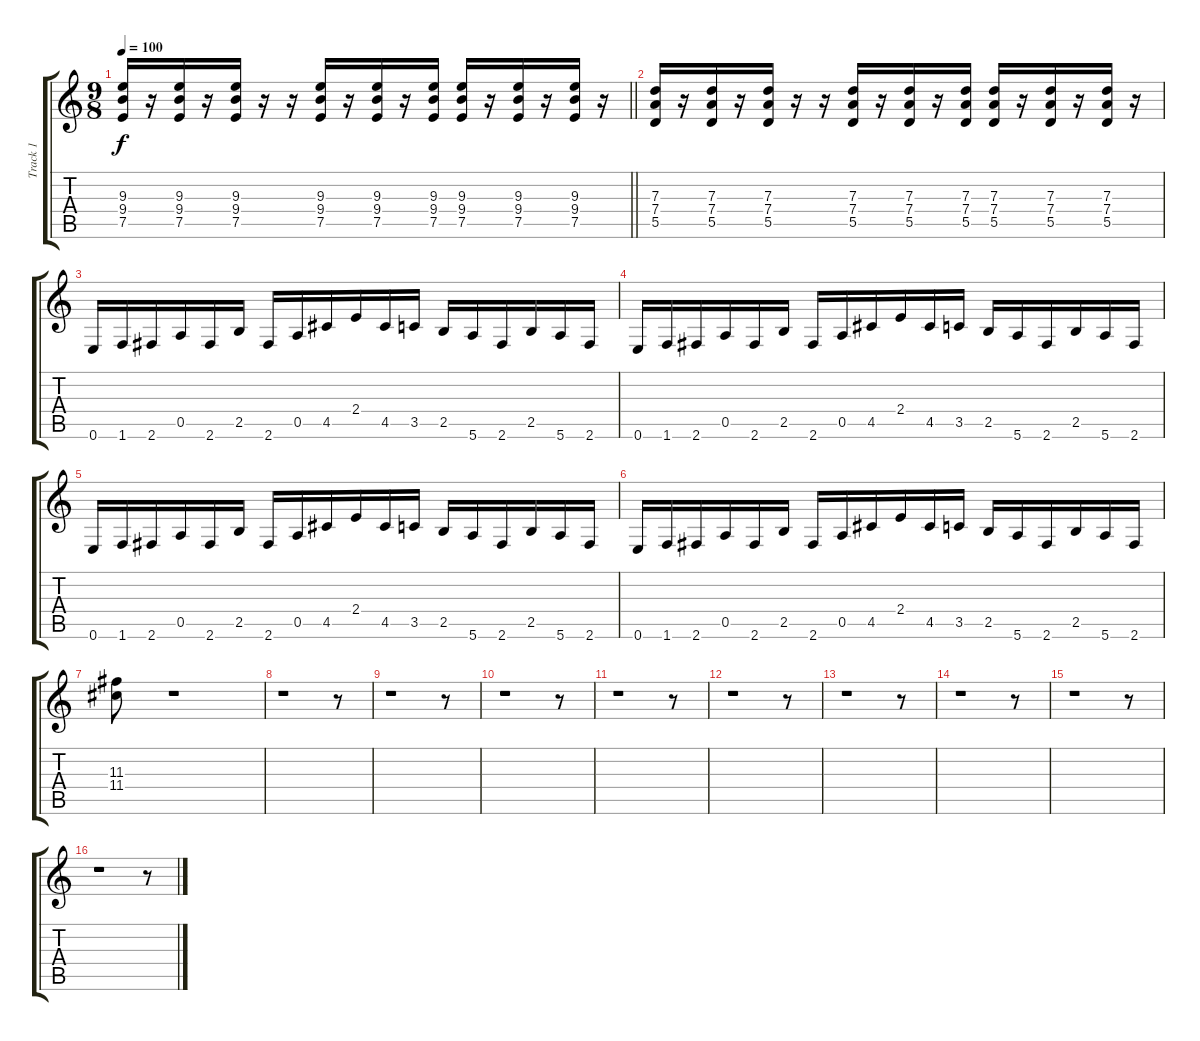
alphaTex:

\track ("Track 1" "Track 1") {instrument distortionguitar}
\staff {score tabs}
\tuning (E4 B3 G3 D3 A2 E2) {hide}
\ts (9 8)
\tempo 100
\clef g2
\barLineRight lightlight
\ks c
(9.3 9.4 7.5).16{dy f} r.16 (9.3 9.4 7.5).16 r.16 (9.3 9.4 7.5).16 r.16 r.16 (9.3 9.4 7.5).16 r.16 (9.3 9.4 7.5).16 r.16 (9.3 9.4 7.5).16 (9.3 9.4 7.5).16 r.16 (9.3 9.4 7.5).16 r.16 (9.3 9.4 7.5).16 r.16 |
(7.3 7.4 5.5).16 r.16 (7.3 7.4 5.5).16 r.16 (7.3 7.4 5.5).16 r.16 r.16 (7.3 7.4 5.5).16 r.16 (7.3 7.4 5.5).16 r.16 (7.3 7.4 5.5).16 (7.3 7.4 5.5).16 r.16 (7.3 7.4 5.5).16 r.16 (7.3 7.4 5.5).16 r.16 |
0.6.16 1.6.16 2.6.16 0.5.16 2.6.16 2.5.16 2.6.16 0.5.16 4.5.16 2.4.16 4.5.16 3.5.16 2.5.16 5.6.16 2.6.16 2.5.16 5.6.16 2.6.16 |
0.6.16 1.6.16 2.6.16 0.5.16 2.6.16 2.5.16 2.6.16 0.5.16 4.5.16 2.4.16 4.5.16 3.5.16 2.5.16 5.6.16 2.6.16 2.5.16 5.6.16 2.6.16 |
0.6.16 1.6.16 2.6.16 0.5.16 2.6.16 2.5.16 2.6.16 0.5.16 4.5.16 2.4.16 4.5.16 3.5.16 2.5.16 5.6.16 2.6.16 2.5.16 5.6.16 2.6.16 |
0.6.16 1.6.16 2.6.16 0.5.16 2.6.16 2.5.16 2.6.16 0.5.16 4.5.16 2.4.16 4.5.16 3.5.16 2.5.16 5.6.16 2.6.16 2.5.16 5.6.16 2.6.16 |
(11.3 11.4).8 r.1 |
r.1 r.8 |
r.1 r.8 |
r.1 r.8 |
r.1 r.8 |
r.1 r.8 |
r.1 r.8 |
r.1 r.8 |
r.1 r.8 |
r.1 r.8
